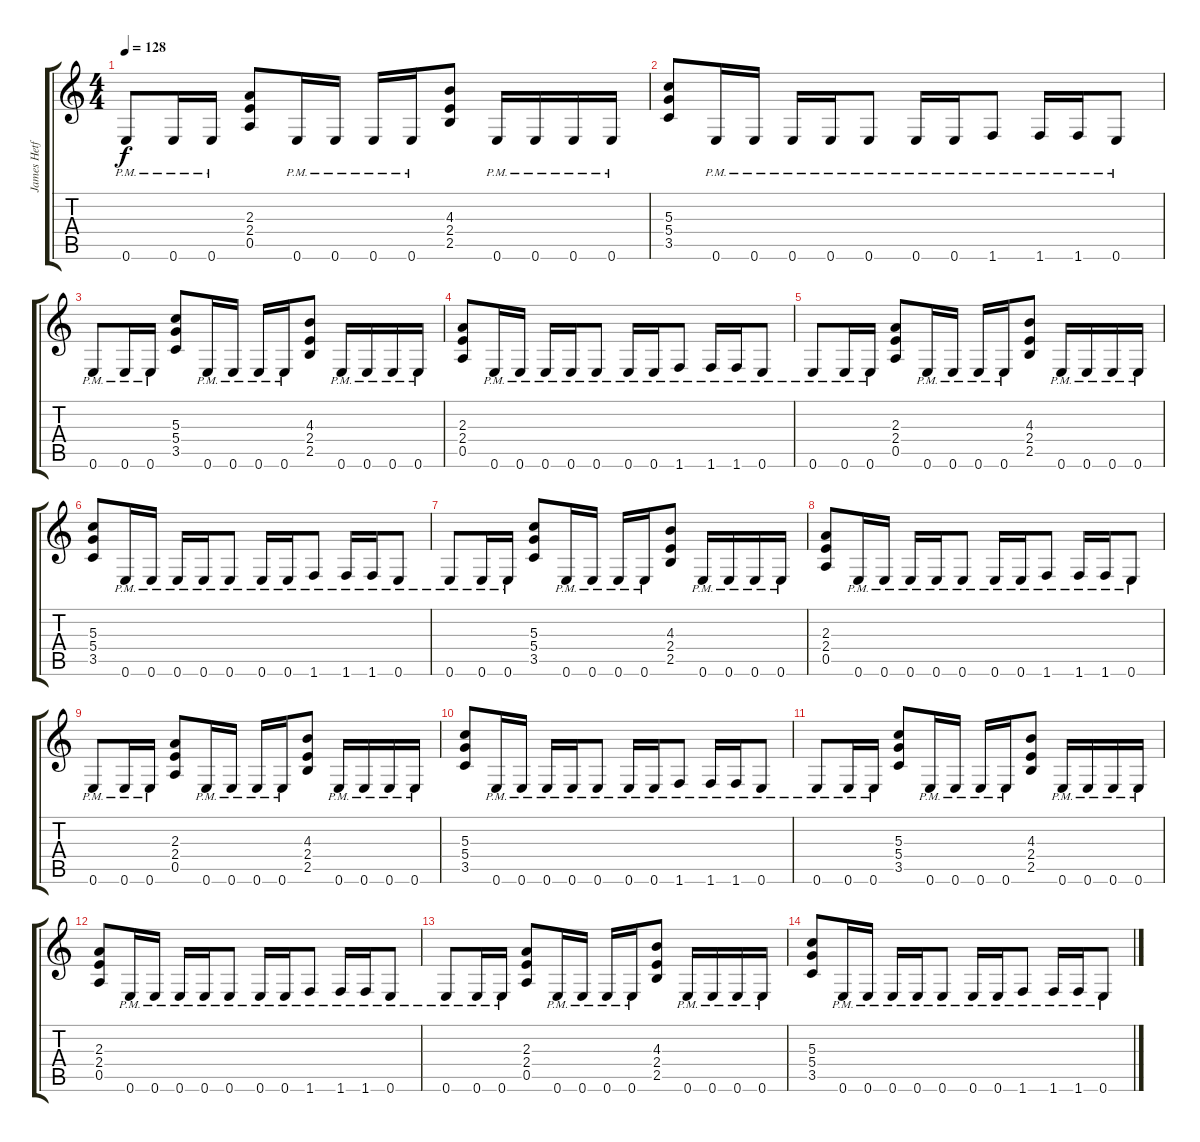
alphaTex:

\track ("James Hetfield 2" "James Hetf") {instrument distortionguitar}
\staff {score tabs}
\tuning (E4 B3 G3 D3 A2 E2) {hide}
\ts (4 4)
\tempo 128
\clef g2
\ks c
0.6{pm}.8{dy f} 0.6{pm}.16 0.6{pm}.16 (2.3 2.4 0.5).8 0.6{pm}.16 0.6{pm}.16 0.6{pm}.16 0.6{pm}.16 (4.3 2.4 2.5).8 0.6{pm}.16 0.6{pm}.16 0.6{pm}.16 0.6{pm}.16 |
(5.3 5.4 3.5).8 0.6{pm}.16 0.6{pm}.16 0.6{pm}.16 0.6{pm}.16 0.6{pm}.8 0.6{pm}.16 0.6{pm}.16 1.6{pm}.8 1.6{pm}.16 1.6{pm}.16 0.6{pm}.8 |
0.6{pm}.8 0.6{pm}.16 0.6{pm}.16 (5.3 5.4 3.5).8 0.6{pm}.16 0.6{pm}.16 0.6{pm}.16 0.6{pm}.16 (4.3 2.4 2.5).8 0.6{pm}.16 0.6{pm}.16 0.6{pm}.16 0.6{pm}.16 |
(2.3 2.4 0.5).8 0.6{pm}.16 0.6{pm}.16 0.6{pm}.16 0.6{pm}.16 0.6{pm}.8 0.6{pm}.16 0.6{pm}.16 1.6{pm}.8 1.6{pm}.16 1.6{pm}.16 0.6{pm}.8 |
0.6{pm}.8 0.6{pm}.16 0.6{pm}.16 (2.3 2.4 0.5).8 0.6{pm}.16 0.6{pm}.16 0.6{pm}.16 0.6{pm}.16 (4.3 2.4 2.5).8 0.6{pm}.16 0.6{pm}.16 0.6{pm}.16 0.6{pm}.16 |
(5.3 5.4 3.5).8 0.6{pm}.16 0.6{pm}.16 0.6{pm}.16 0.6{pm}.16 0.6{pm}.8 0.6{pm}.16 0.6{pm}.16 1.6{pm}.8 1.6{pm}.16 1.6{pm}.16 0.6{pm}.8 |
0.6{pm}.8 0.6{pm}.16 0.6{pm}.16 (5.3 5.4 3.5).8 0.6{pm}.16 0.6{pm}.16 0.6{pm}.16 0.6{pm}.16 (4.3 2.4 2.5).8 0.6{pm}.16 0.6{pm}.16 0.6{pm}.16 0.6{pm}.16 |
(2.3 2.4 0.5).8 0.6{pm}.16 0.6{pm}.16 0.6{pm}.16 0.6{pm}.16 0.6{pm}.8 0.6{pm}.16 0.6{pm}.16 1.6{pm}.8 1.6{pm}.16 1.6{pm}.16 0.6{pm}.8 |
0.6{pm}.8 0.6{pm}.16 0.6{pm}.16 (2.3 2.4 0.5).8 0.6{pm}.16 0.6{pm}.16 0.6{pm}.16 0.6{pm}.16 (4.3 2.4 2.5).8 0.6{pm}.16 0.6{pm}.16 0.6{pm}.16 0.6{pm}.16 |
(5.3 5.4 3.5).8 0.6{pm}.16 0.6{pm}.16 0.6{pm}.16 0.6{pm}.16 0.6{pm}.8 0.6{pm}.16 0.6{pm}.16 1.6{pm}.8 1.6{pm}.16 1.6{pm}.16 0.6{pm}.8 |
0.6{pm}.8 0.6{pm}.16 0.6{pm}.16 (5.3 5.4 3.5).8 0.6{pm}.16 0.6{pm}.16 0.6{pm}.16 0.6{pm}.16 (4.3 2.4 2.5).8 0.6{pm}.16 0.6{pm}.16 0.6{pm}.16 0.6{pm}.16 |
(2.3 2.4 0.5).8 0.6{pm}.16 0.6{pm}.16 0.6{pm}.16 0.6{pm}.16 0.6{pm}.8 0.6{pm}.16 0.6{pm}.16 1.6{pm}.8 1.6{pm}.16 1.6{pm}.16 0.6{pm}.8 |
0.6{pm}.8 0.6{pm}.16 0.6{pm}.16 (2.3 2.4 0.5).8 0.6{pm}.16 0.6{pm}.16 0.6{pm}.16 0.6{pm}.16 (4.3 2.4 2.5).8 0.6{pm}.16 0.6{pm}.16 0.6{pm}.16 0.6{pm}.16 |
(5.3 5.4 3.5).8 0.6{pm}.16 0.6{pm}.16 0.6{pm}.16 0.6{pm}.16 0.6{pm}.8 0.6{pm}.16 0.6{pm}.16 1.6{pm}.8 1.6{pm}.16 1.6{pm}.16 0.6{pm}.8
